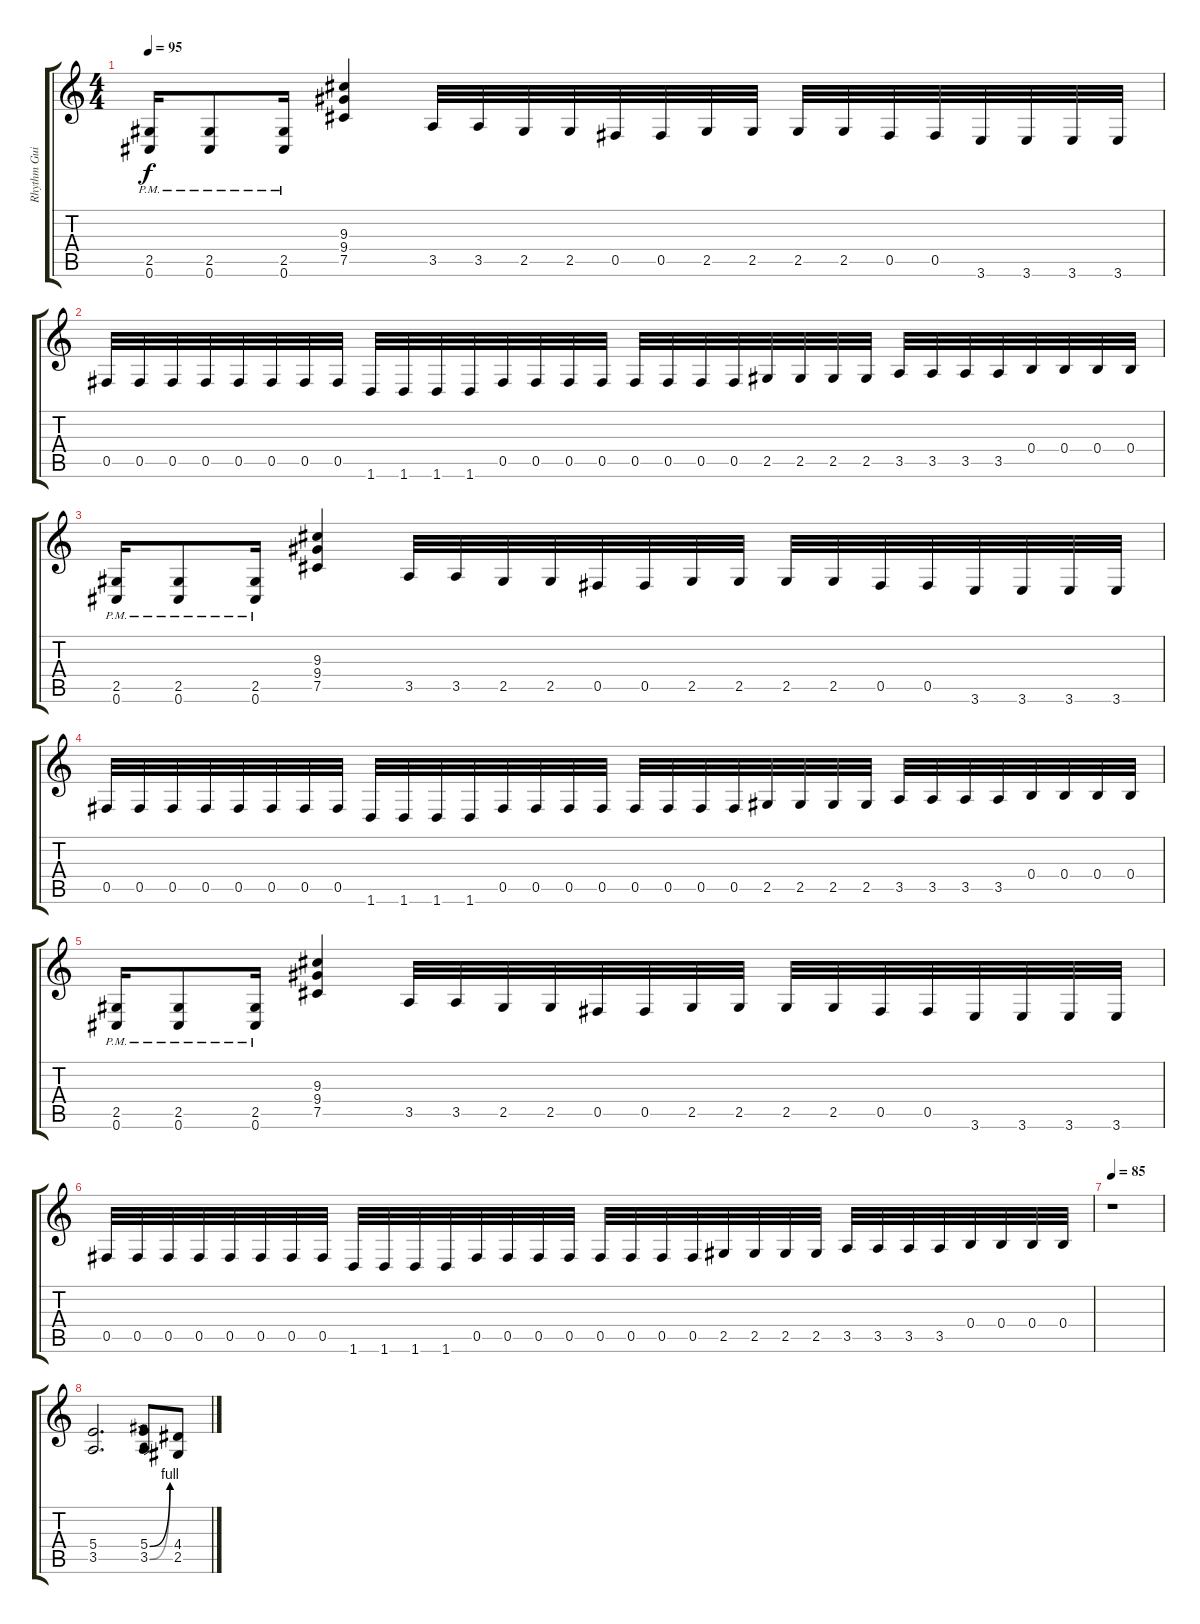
\track ("Rhythm Guitar" "Rhythm Gui") {instrument distortionguitar}
\staff {score tabs}
\tuning (Db4 Ab3 E3 B2 Gb2 Db2) {hide}
\ts (4 4)
\tempo 95
\clef g2
\ks c
(2.5{pm} 0.6{pm}).16{dy f} (2.5{pm} 0.6{pm}).8 (2.5{pm} 0.6{pm}).16 (9.3 9.4 7.5).4 3.5.32 3.5.32 2.5.32 2.5.32 0.5.32 0.5.32 2.5.32 2.5.32 2.5.32 2.5.32 0.5.32 0.5.32 3.6.32 3.6.32 3.6.32 3.6.32 |
0.5.32 0.5.32 0.5.32 0.5.32 0.5.32 0.5.32 0.5.32 0.5.32 1.6.32 1.6.32 1.6.32 1.6.32 0.5.32 0.5.32 0.5.32 0.5.32 0.5.32 0.5.32 0.5.32 0.5.32 2.5.32 2.5.32 2.5.32 2.5.32 3.5.32 3.5.32 3.5.32 3.5.32 0.4.32 0.4.32 0.4.32 0.4.32 |
(2.5{pm} 0.6{pm}).16 (2.5{pm} 0.6{pm}).8 (2.5{pm} 0.6{pm}).16 (9.3 9.4 7.5).4 3.5.32 3.5.32 2.5.32 2.5.32 0.5.32 0.5.32 2.5.32 2.5.32 2.5.32 2.5.32 0.5.32 0.5.32 3.6.32 3.6.32 3.6.32 3.6.32 |
0.5.32 0.5.32 0.5.32 0.5.32 0.5.32 0.5.32 0.5.32 0.5.32 1.6.32 1.6.32 1.6.32 1.6.32 0.5.32 0.5.32 0.5.32 0.5.32 0.5.32 0.5.32 0.5.32 0.5.32 2.5.32 2.5.32 2.5.32 2.5.32 3.5.32 3.5.32 3.5.32 3.5.32 0.4.32 0.4.32 0.4.32 0.4.32 |
(2.5{pm} 0.6{pm}).16 (2.5{pm} 0.6{pm}).8 (2.5{pm} 0.6{pm}).16 (9.3 9.4 7.5).4 3.5.32 3.5.32 2.5.32 2.5.32 0.5.32 0.5.32 2.5.32 2.5.32 2.5.32 2.5.32 0.5.32 0.5.32 3.6.32 3.6.32 3.6.32 3.6.32 |
0.5.32 0.5.32 0.5.32 0.5.32 0.5.32 0.5.32 0.5.32 0.5.32 1.6.32 1.6.32 1.6.32 1.6.32 0.5.32 0.5.32 0.5.32 0.5.32 0.5.32 0.5.32 0.5.32 0.5.32 2.5.32 2.5.32 2.5.32 2.5.32 3.5.32 3.5.32 3.5.32 3.5.32 0.4.32 0.4.32 0.4.32 0.4.32 |
\tempo 85
r.1 |
(5.4 3.5).2{d} (5.4{be (bend 0 0 60 4)} 3.5{be (bend 0 0 60 4)}).8 (4.4 2.5).8
